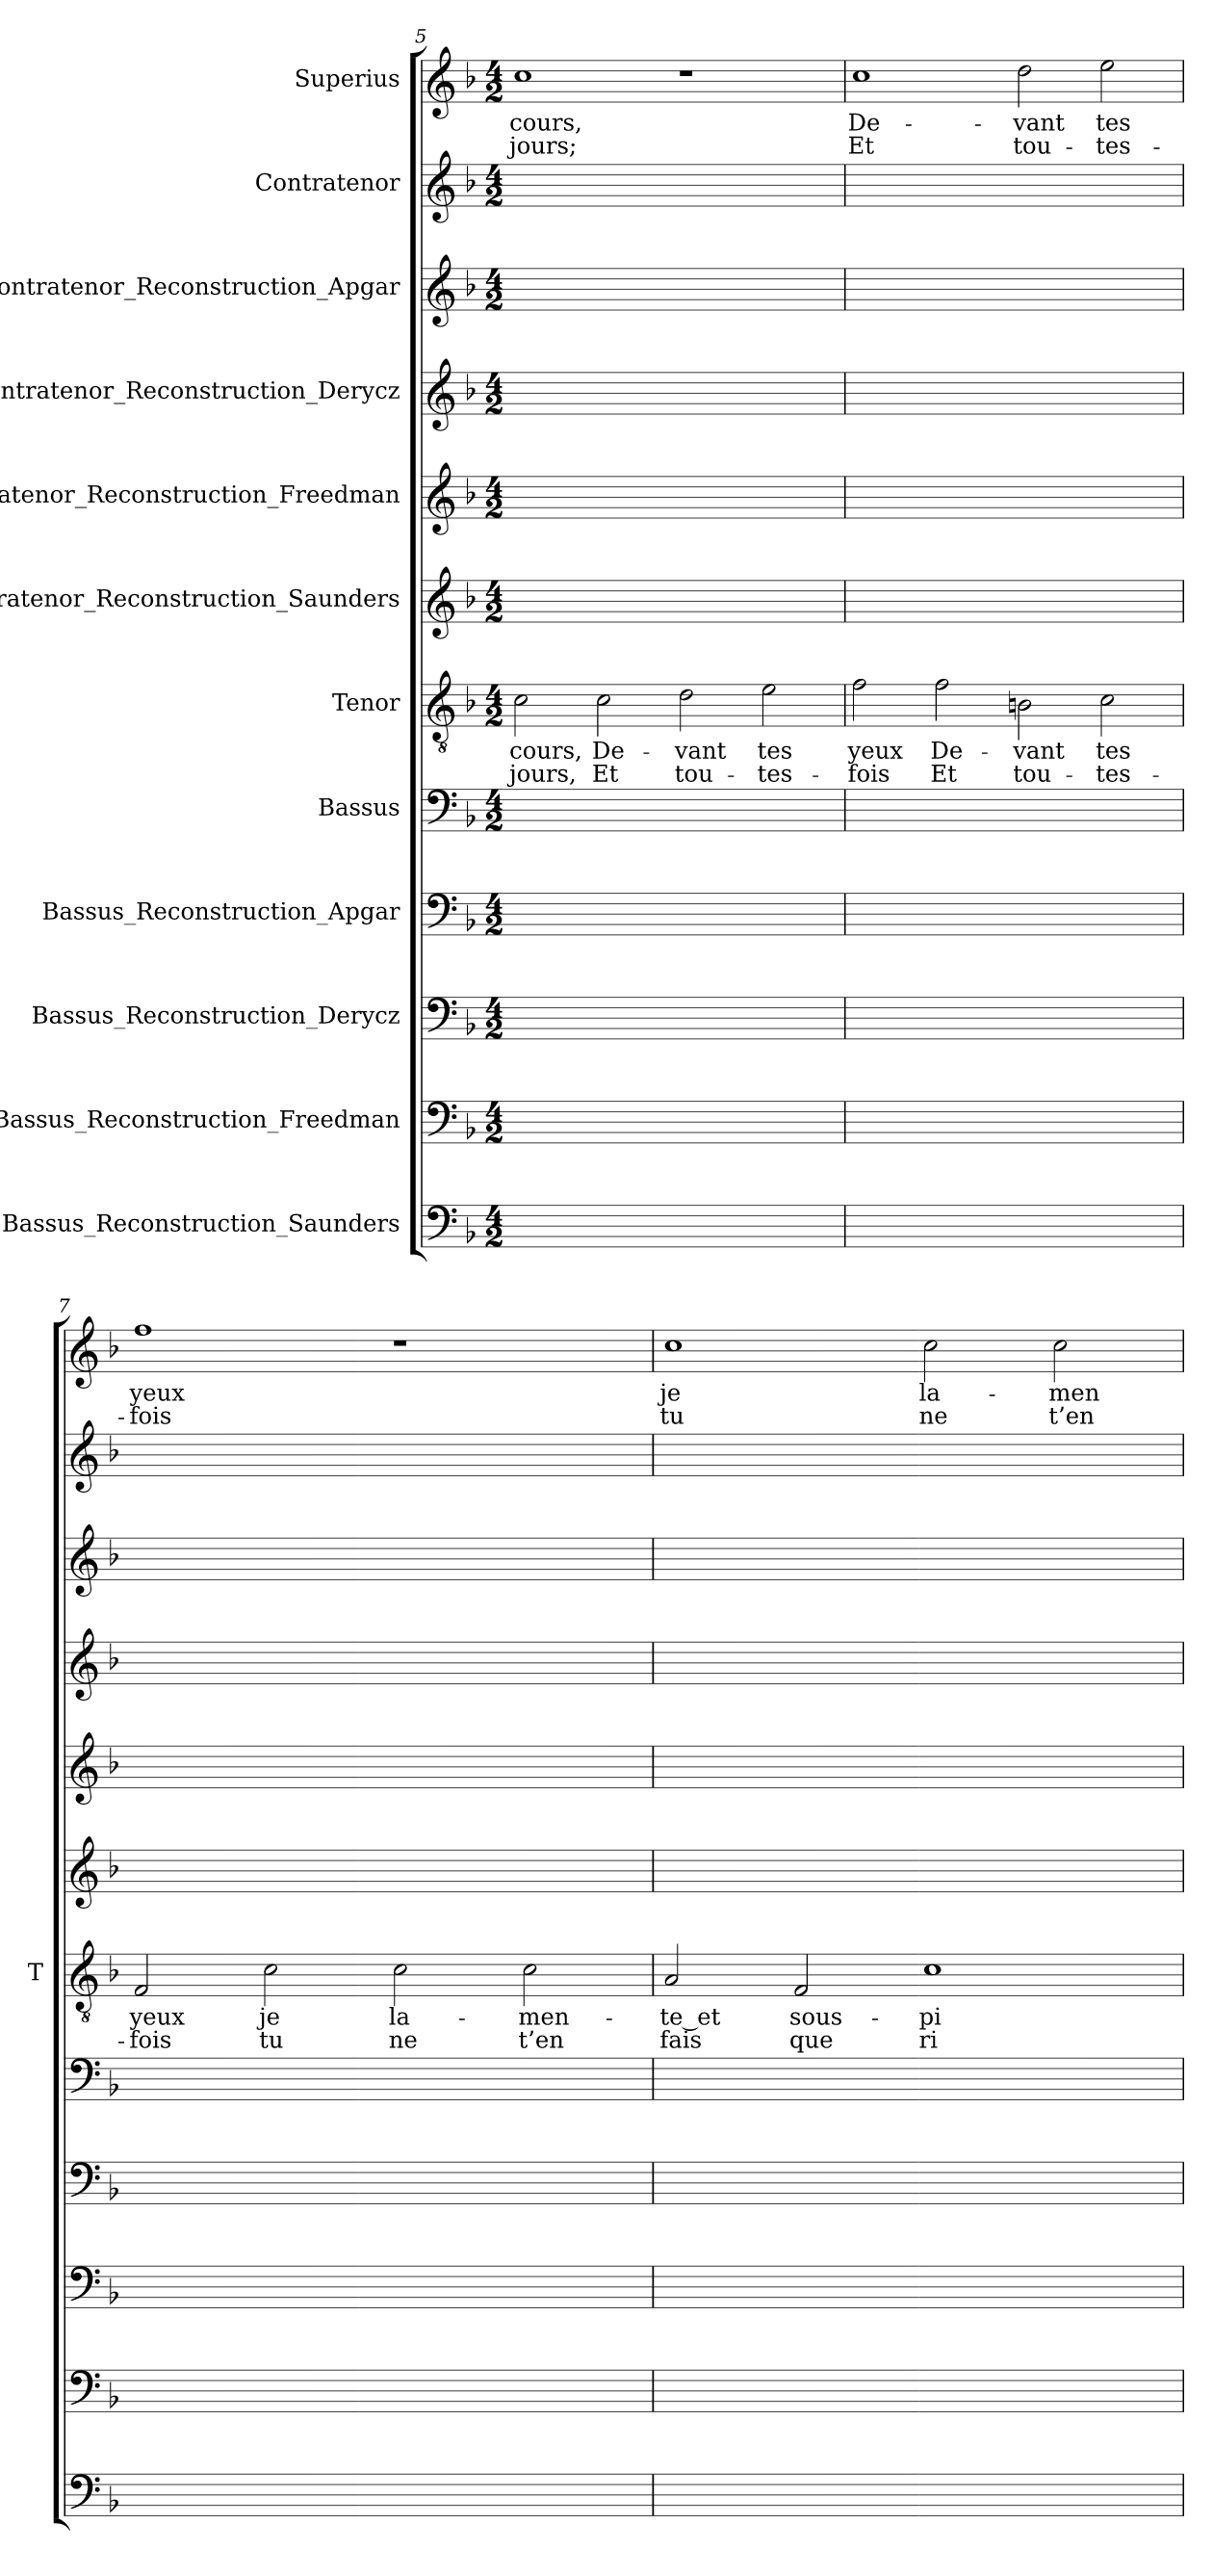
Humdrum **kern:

**kern	**kern	**kern	**kern	**kern	**kern	**text	**text	**kern	**kern	**kern	**kern	**kern	**kern	**text	**text
*part12	*part11	*part10	*part9	*part8	*part7	*part7	*part7	*part6	*part5	*part4	*part3	*part2	*part1	*part1	*part1
*staff12	*staff11	*staff10	*staff9	*staff8	*staff7	*staff7	*staff7	*staff6	*staff5	*staff4	*staff3	*staff2	*staff1	*staff1	*staff1
*I"Bassus_Reconstruction_Saunders	*I"Bassus_Reconstruction_Freedman	*I"Bassus_Reconstruction_Derycz	*I"Bassus_Reconstruction_Apgar	*I"Bassus	*I"Tenor	*	*	*I"Contratenor_Reconstruction_Saunders	*I"Contratenor_Reconstruction_Freedman	*I"Contratenor_Reconstruction_Derycz	*I"Contratenor_Reconstruction_Apgar	*I"Contratenor	*I"Superius	*	*
*	*	*	*	*	*I'T	*	*	*	*	*	*	*	*	*	*
*clefF4	*clefF4	*clefF4	*clefF4	*clefF4	*clefGv2	*	*	*clefG2	*clefG2	*clefG2	*clefG2	*clefG2	*clefG2	*	*
*k[b-]	*k[b-]	*k[b-]	*k[b-]	*k[b-]	*k[b-]	*	*	*k[b-]	*k[b-]	*k[b-]	*k[b-]	*k[b-]	*k[b-]	*	*
*M4/2	*M4/2	*M4/2	*M4/2	*M4/2	*M4/2	*	*	*M4/2	*M4/2	*M4/2	*M4/2	*M4/2	*M4/2	*	*
=5	=5	=5	=5	=5	=5	=5	=5	=5	=5	=5	=5	=5	=5	=5	=5
0ryy	0ryy	0ryy	0ryy	0ryy	2c	-cours,	-jours,	0ryy	0ryy	0ryy	0ryy	0ryy	1cc	-cours,	-jours;
.	.	.	.	.	2c	De-	-Et	.	.	.	.	.	.	.	.
.	.	.	.	.	2d	-vant	tou-	.	.	.	.	.	1r	.	.
.	.	.	.	.	2e	-tes	tes-	.	.	.	.	.	.	.	.
=6	=6	=6	=6	=6	=6	=6	=6	=6	=6	=6	=6	=6	=6	=6	=6
0ryy	0ryy	0ryy	0ryy	0ryy	2f	-yeux	-fois	0ryy	0ryy	0ryy	0ryy	0ryy	1cc	De-	-Et
.	.	.	.	.	2f	De-	-Et	.	.	.	.	.	.	.	.
.	.	.	.	.	2Bn	-vant	tou-	.	.	.	.	.	2dd	-vant	tou-
.	.	.	.	.	2c	-tes	tes-	.	.	.	.	.	2ee	-tes	tes-
=7	=7	=7	=7	=7	=7	=7	=7	=7	=7	=7	=7	=7	=7	=7	=7
0ryy	0ryy	0ryy	0ryy	0ryy	2F	-yeux	-fois	0ryy	0ryy	0ryy	0ryy	0ryy	1ff	-yeux	-fois
.	.	.	.	.	2c	-je	-tu	.	.	.	.	.	.	.	.
.	.	.	.	.	2c	la-	-ne	.	.	.	.	.	1r	.	.
.	.	.	.	.	2c	men-	-t’en	.	.	.	.	.	.	.	.
=8	=8	=8	=8	=8	=8	=8	=8	=8	=8	=8	=8	=8	=8	=8	=8
0ryy	0ryy	0ryy	0ryy	0ryy	2A	-te_et	-fais	0ryy	0ryy	0ryy	0ryy	0ryy	1cc	-je	-tu
.	.	.	.	.	2F	sous-	-que	.	.	.	.	.	.	.	.
.	.	.	.	.	1c	pi-	ri-	.	.	.	.	.	2cc	la-	-ne
.	.	.	.	.	.	.	.	.	.	.	.	.	2cc	men-	-t’en
=	=	=	=	=	=	=	=	=	=	=	=	=	=	=	=
*-	*-	*-	*-	*-	*-	*-	*-	*-	*-	*-	*-	*-	*-	*-	*-
